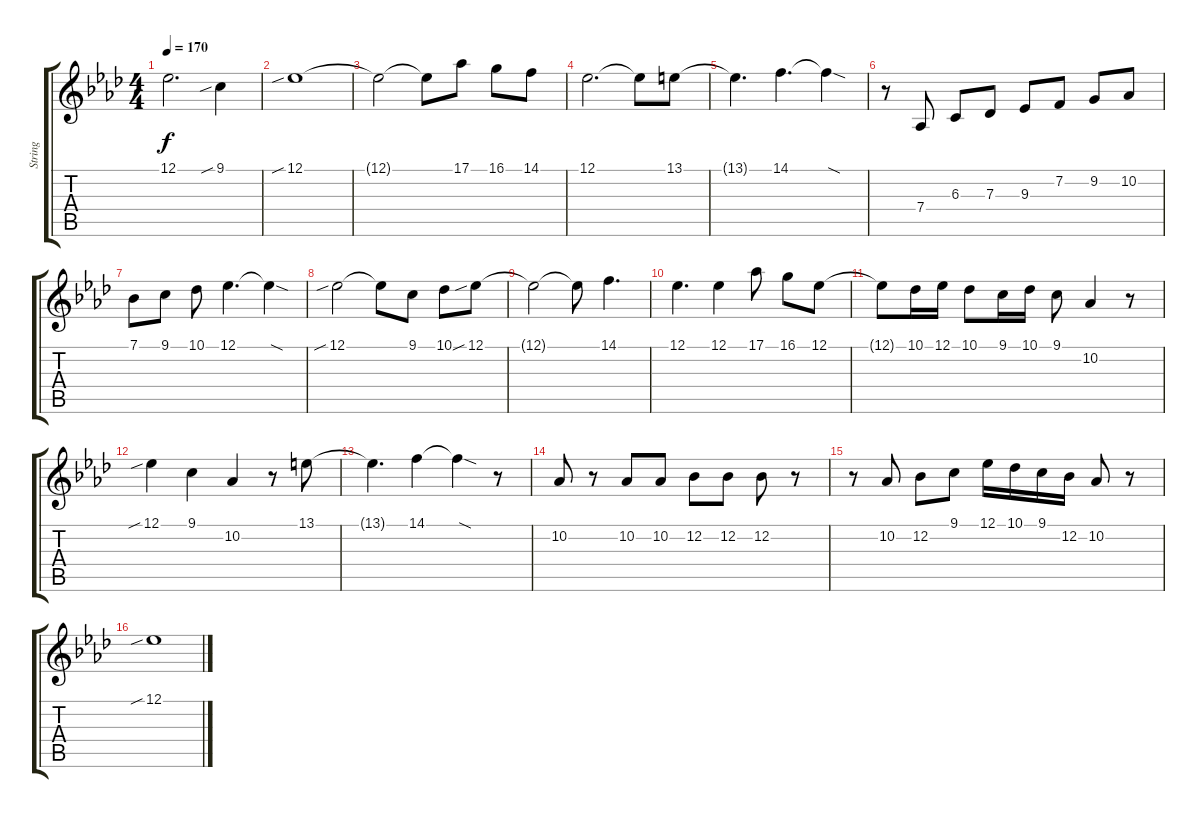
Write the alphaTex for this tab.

\track ("String" "String") {instrument stringensemble1}
\staff {score tabs}
\tuning (Eb4 Bb3 Gb3 Db3 Ab2 Eb2) {hide}
\ts (4 4)
\tempo 170
\clef g2
\ks ab
12.1{t}.2{d dy f} 9.1{sib}.4 |
12.1{sib}.1 |
12.1{t}.2 12.1{t}.8 17.1.8 16.1.8 14.1.8 |
12.1.2{d} 12.1{t}.8 13.1.8 |
13.1{t}.4{d} 14.1.4{d} 14.1{sod t}.4 |
r.8 7.4.8 6.3.8 7.3.8 9.3.8 7.2.8 9.2.8 10.2.8 |
7.1.8 9.1.8 10.1.8 12.1.4{d} 12.1{sod t}.4 |
12.1{sib}.2 12.1{t}.8 9.1.8 10.1.8 12.1{sib}.8 |
12.1{t}.2 12.1{t}.8 14.1.4{d} |
12.1.4{d} 12.1.4 17.1.8 16.1.8 12.1.8 |
12.1{t}.8 10.1.16 12.1.16 10.1.8 9.1.16 10.1.16 9.1.8 10.2.4 r.8 |
12.1{sib}.4 9.1.4 10.2.4 r.8 13.1.8 |
13.1{t}.4{d} 14.1.4 14.1{sod t}.4 r.8 |
10.2.8 r.8 10.2.8 10.2.8 12.2.8 12.2.8 12.2.8 r.8 |
r.8 10.2.8 12.2.8 9.1.8 12.1.16 10.1.16 9.1.16 12.2.16 10.2.8 r.8 |
12.1{sib}.1
